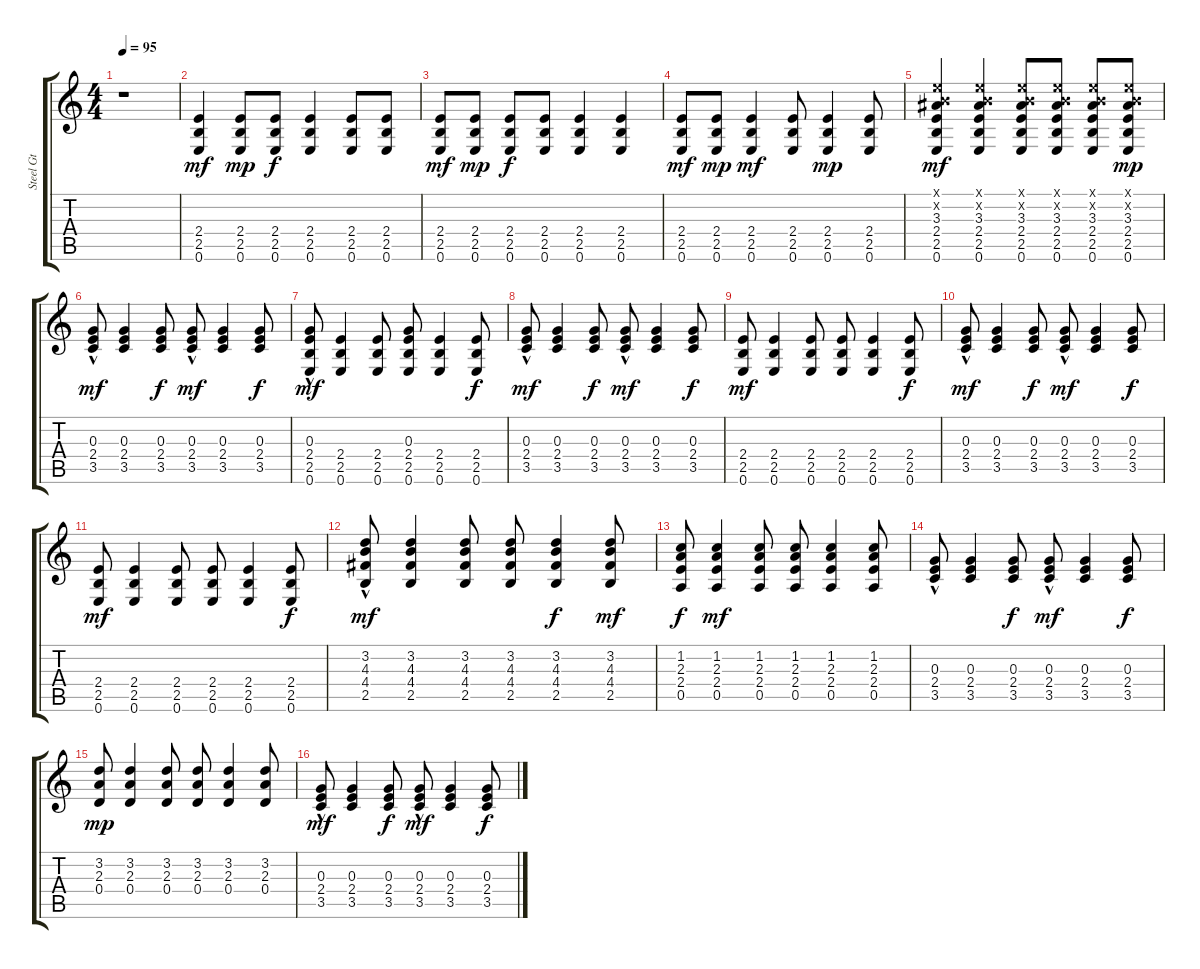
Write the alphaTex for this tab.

\track ("Steel Gt" "Steel Gt") {instrument acousticguitarsteel}
\staff {score tabs}
\tuning (E4 B3 G3 D3 A2 E2) {hide}
\ts (4 4)
\tempo 95
\clef g2
\ks c
r.1{dy mf instrument acousticguitarsteel} |
(2.4 2.5 0.6).4 (2.4 2.5 0.6).8{dy mp} (2.4 2.5 0.6).8{dy f} (2.4 2.5 0.6).4 (2.4 2.5 0.6).8 (2.4 2.5 0.6).8 |
(2.4 2.5 0.6).8{dy mf} (2.4 2.5 0.6).8{dy mp} (2.4 2.5 0.6).8{dy f} (2.4 2.5 0.6).8 (2.4 2.5 0.6).4 (2.4 2.5 0.6).4 |
(2.4 2.5 0.6).8{dy mf} (2.4 2.5 0.6).8{dy mp} (2.4 2.5 0.6).4{dy mf} (2.4 2.5 0.6).8 (2.4 2.5 0.6).4{dy mp} (2.4 2.5 0.6).8 |
(0.1{x} 0.2{x} 3.3 2.4 2.5 0.6).4{dy mf} (0.1{x} 0.2{x} 3.3 2.4 2.5 0.6).4 (0.1{x} 0.2{x} 3.3 2.4 2.5 0.6).8 (0.1{x} 0.2{x} 3.3 2.4 2.5 0.6).8 (0.1{x} 0.2{x} 3.3 2.4 2.5 0.6).8 (0.1{x} 0.2{x} 3.3 2.4 2.5 0.6).8{dy mp} |
(0.3 2.4{hac} 3.5{hac}).8{dy mf} (0.3 2.4 3.5).4 (0.3 2.4 3.5).8{dy f} (0.3 2.4{hac} 3.5{hac}).8{dy mf} (0.3 2.4 3.5).4 (0.3 2.4 3.5).8{dy f} |
(0.3{hac} 2.4 2.5 0.6).8{dy mf} (2.4 2.5 0.6).4 (2.4 2.5 0.6).8 (0.3 2.4 2.5 0.6).8 (2.4 2.5 0.6).4 (2.4 2.5 0.6).8{dy f} |
(0.3 2.4{hac} 3.5{hac}).8{dy mf} (0.3 2.4 3.5).4 (0.3 2.4 3.5).8{dy f} (0.3 2.4{hac} 3.5{hac}).8{dy mf} (0.3 2.4 3.5).4 (0.3 2.4 3.5).8{dy f} |
(2.4 2.5 0.6).8{dy mf} (2.4 2.5 0.6).4 (2.4 2.5 0.6).8 (2.4 2.5 0.6).8 (2.4 2.5 0.6).4 (2.4 2.5 0.6).8{dy f} |
(0.3 2.4{hac} 3.5{hac}).8{dy mf} (0.3 2.4 3.5).4 (0.3 2.4 3.5).8{dy f} (0.3 2.4{hac} 3.5{hac}).8{dy mf} (0.3 2.4 3.5).4 (0.3 2.4 3.5).8{dy f} |
(2.4 2.5 0.6).8{dy mf} (2.4 2.5 0.6).4 (2.4 2.5 0.6).8 (2.4 2.5 0.6).8 (2.4 2.5 0.6).4 (2.4 2.5 0.6).8{dy f} |
(3.2{hac} 4.3 4.4 2.5).8{dy mf} (3.2 4.3 4.4 2.5).4 (3.2 4.3 4.4 2.5).8 (3.2 4.3 4.4 2.5).8 (3.2 4.3 4.4 2.5).4{dy f} (3.2 4.3 4.4 2.5).8{dy mf} |
(1.2 2.3 2.4 0.5).8{dy f} (1.2 2.3 2.4 0.5).4{dy mf} (1.2 2.3 2.4 0.5).8 (1.2 2.3 2.4 0.5).8 (1.2 2.3 2.4 0.5).4 (1.2 2.3 2.4 0.5).8 |
(0.3 2.4{hac} 3.5{hac}).8 (0.3 2.4 3.5).4 (0.3 2.4 3.5).8{dy f} (0.3 2.4{hac} 3.5{hac}).8{dy mf} (0.3 2.4 3.5).4 (0.3 2.4 3.5).8{dy f} |
(3.2 2.3 0.4).8{dy mp} (3.2 2.3 0.4).4 (3.2 2.3 0.4).8 (3.2 2.3 0.4).8 (3.2 2.3 0.4).4 (3.2 2.3 0.4).8 |
(0.3 2.4{hac} 3.5{hac}).8{dy mf} (0.3 2.4 3.5).4 (0.3 2.4 3.5).8{dy f} (0.3 2.4{hac} 3.5{hac}).8{dy mf} (0.3 2.4 3.5).4 (0.3 2.4 3.5).8{dy f}
